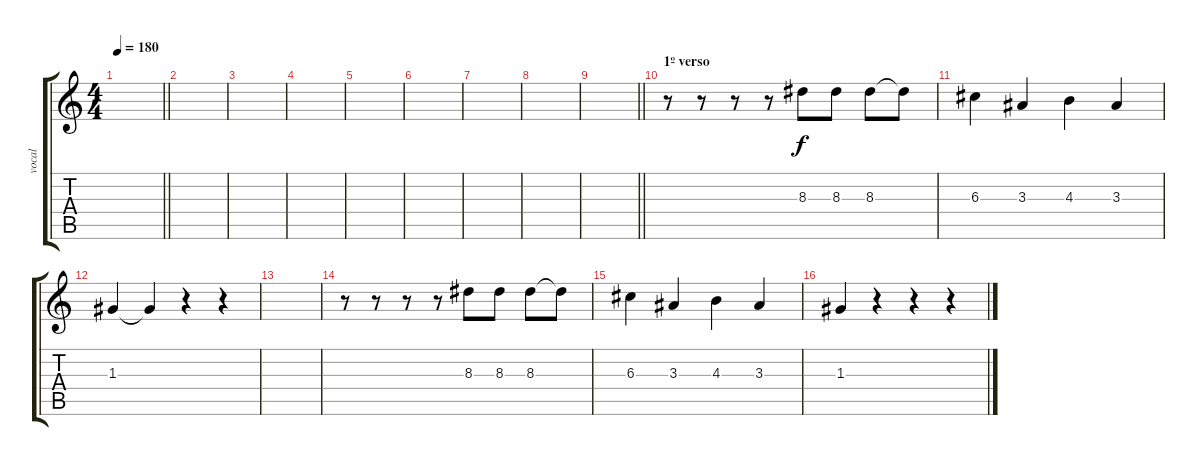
\track ("vocal" "vocal") {instrument acousticguitarnylon}
\staff {score tabs}
\tuning (E4 B3 G3 D3 A2 E2) {hide}
\ts (4 4)
\tempo 180
\clef g2
\barLineRight lightlight
\ks c
|
|
|
|
|
|
|
|
\barLineRight lightlight
|
\section ("" "1º verso")
r.8 r.8 r.8 r.8 8.3.8 8.3.8 8.3.8 8.3{t}.8 |
6.3.4 3.3.4 4.3.4 3.3.4 |
1.3.4 1.3{t}.4 r.4 r.4 |
|
r.8 r.8 r.8 r.8 8.3.8 8.3.8 8.3.8 8.3{t}.8 |
6.3.4 3.3.4 4.3.4 3.3.4 |
1.3.4 r.4 r.4 r.4
